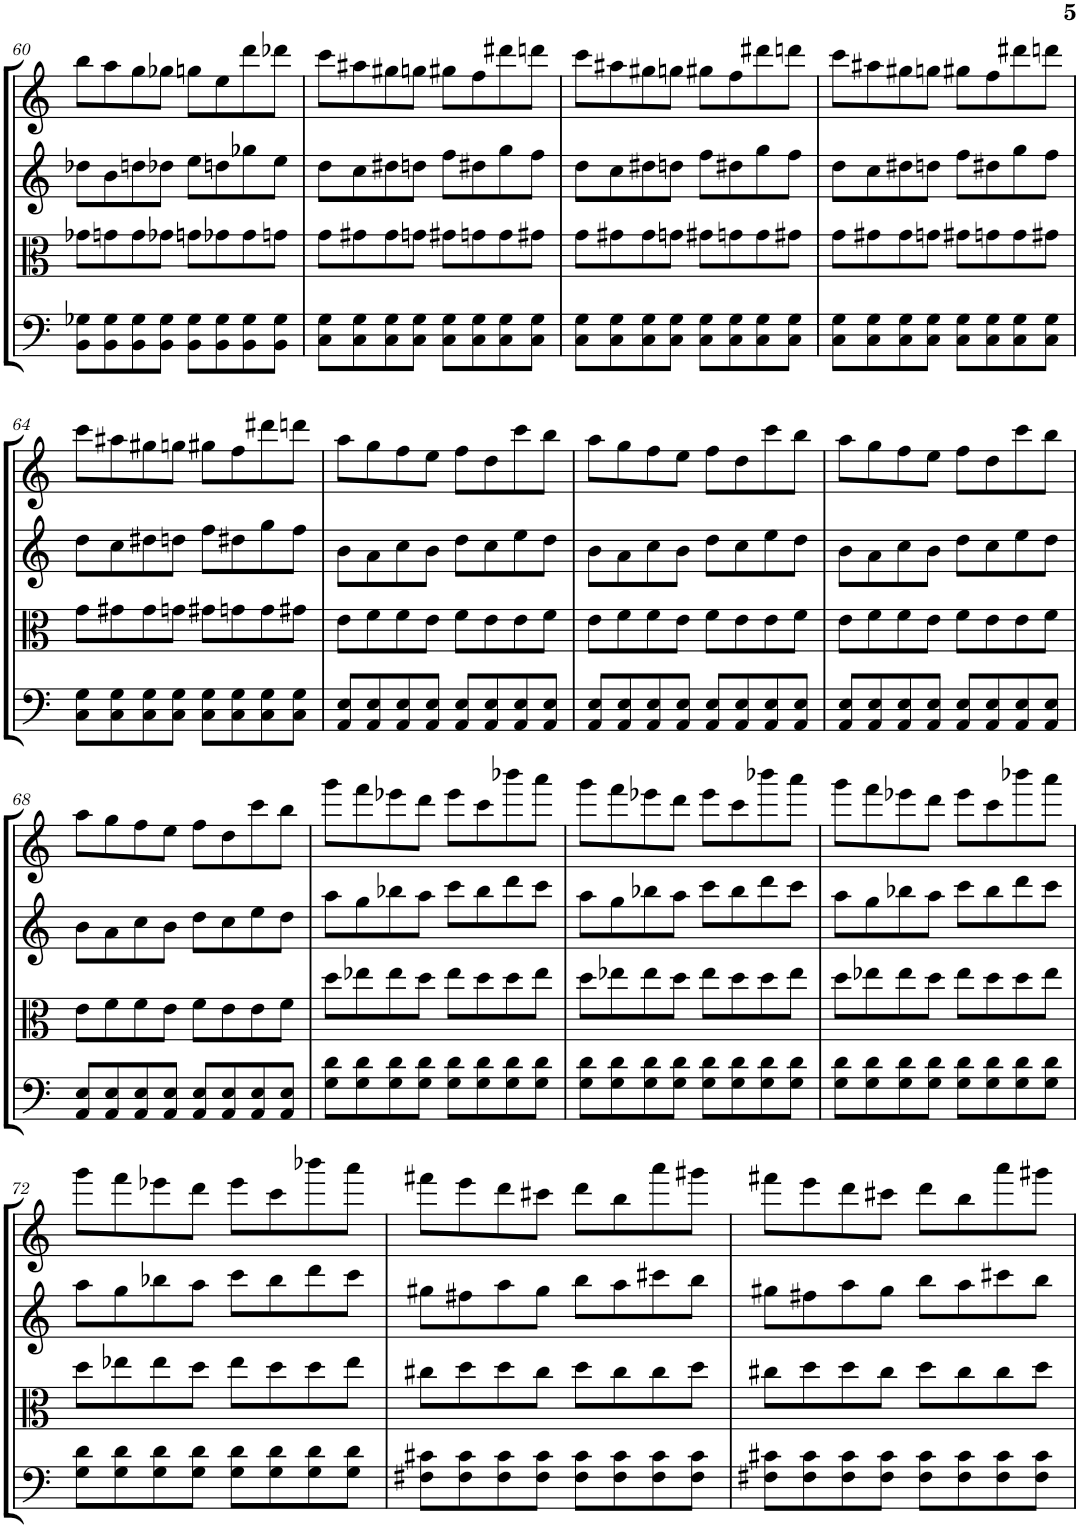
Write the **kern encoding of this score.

**kern	**kern	**kern	**kern
*part4	*part3	*part2	*part1
*staff4	*staff3	*staff2	*staff1
*I"Violoncello	*I"Viola	*I"Violin II	*I"Violin I
*I'Vc	*I'Vla	*I'Vln	*I'Vln
!!LO:PB:g=z
*clefF4	*clefC3	*clefG2	*clefG2
*k[]	*k[]	*k[]	*k[]
*M4/4	*M4/4	*M4/4	*M4/4
=60	=60	=60	=60
8BB\ 8G-X\L	8g-X\L	8dd-X\L	8bb\L
8BB\ 8G-\	8gn\	8b\	8aa\
8BB\ 8G-\	8g\	8ddn\	8gg\
8BB\ 8G-\J	8g-X\J	8dd-X\J	8gg-X\J
8BB\ 8G-\L	8gn\L	8ee\L	8ggn\L
8BB\ 8G-\	8g-X\	8ddn\	8ee\
8BB\ 8G-\	8g-\	8gg-X\	8ddd\
8BB\ 8G-\J	8gn\J	8ee\J	8ddd-X\J
=61	=61	=61	=61
8C\ 8G\L	8g\L	8dd\L	8ccc\L
8C\ 8G\	8g#X\	8cc\	8aa#X\
8C\ 8G\	8g#\	8dd#X\	8gg#X\
8C\ 8G\J	8gn\J	8ddn\J	8ggn\J
8C\ 8G\L	8g#X\L	8ff\L	8gg#X\L
8C\ 8G\	8gn\	8dd#X\	8ff\
8C\ 8G\	8g\	8gg\	8ddd#X\
8C\ 8G\J	8g#X\J	8ff\J	8dddn\J
=62	=62	=62	=62
8C\ 8G\L	8g\L	8dd\L	8ccc\L
8C\ 8G\	8g#X\	8cc\	8aa#X\
8C\ 8G\	8g#\	8dd#X\	8gg#X\
8C\ 8G\J	8gn\J	8ddn\J	8ggn\J
8C\ 8G\L	8g#X\L	8ff\L	8gg#X\L
8C\ 8G\	8gn\	8dd#X\	8ff\
8C\ 8G\	8g\	8gg\	8ddd#X\
8C\ 8G\J	8g#X\J	8ff\J	8dddn\J
=63	=63	=63	=63
8C\ 8G\L	8g\L	8dd\L	8ccc\L
8C\ 8G\	8g#X\	8cc\	8aa#X\
8C\ 8G\	8g#\	8dd#X\	8gg#X\
8C\ 8G\J	8gn\J	8ddn\J	8ggn\J
8C\ 8G\L	8g#X\L	8ff\L	8gg#X\L
8C\ 8G\	8gn\	8dd#X\	8ff\
8C\ 8G\	8g\	8gg\	8ddd#X\
8C\ 8G\J	8g#X\J	8ff\J	8dddn\J
!!LO:LB:g=z
=64	=64	=64	=64
8C\ 8G\L	8g\L	8dd\L	8ccc\L
8C\ 8G\	8g#X\	8cc\	8aa#X\
8C\ 8G\	8g#\	8dd#X\	8gg#X\
8C\ 8G\J	8gn\J	8ddn\J	8ggn\J
8C\ 8G\L	8g#X\L	8ff\L	8gg#X\L
8C\ 8G\	8gn\	8dd#X\	8ff\
8C\ 8G\	8g\	8gg\	8ddd#X\
8C\ 8G\J	8g#X\J	8ff\J	8dddn\J
=65	=65	=65	=65
8AA/ 8E/L	8e\L	8b\L	8aa\L
8AA/ 8E/	8f\	8a\	8gg\
8AA/ 8E/	8f\	8cc\	8ff\
8AA/ 8E/J	8e\J	8b\J	8ee\J
8AA/ 8E/L	8f\L	8dd\L	8ff\L
8AA/ 8E/	8e\	8cc\	8dd\
8AA/ 8E/	8e\	8ee\	8ccc\
8AA/ 8E/J	8f\J	8dd\J	8bb\J
=66	=66	=66	=66
8AA/ 8E/L	8e\L	8b\L	8aa\L
8AA/ 8E/	8f\	8a\	8gg\
8AA/ 8E/	8f\	8cc\	8ff\
8AA/ 8E/J	8e\J	8b\J	8ee\J
8AA/ 8E/L	8f\L	8dd\L	8ff\L
8AA/ 8E/	8e\	8cc\	8dd\
8AA/ 8E/	8e\	8ee\	8ccc\
8AA/ 8E/J	8f\J	8dd\J	8bb\J
=67	=67	=67	=67
8AA/ 8E/L	8e\L	8b\L	8aa\L
8AA/ 8E/	8f\	8a\	8gg\
8AA/ 8E/	8f\	8cc\	8ff\
8AA/ 8E/J	8e\J	8b\J	8ee\J
8AA/ 8E/L	8f\L	8dd\L	8ff\L
8AA/ 8E/	8e\	8cc\	8dd\
8AA/ 8E/	8e\	8ee\	8ccc\
8AA/ 8E/J	8f\J	8dd\J	8bb\J
!!LO:LB:g=z
=68	=68	=68	=68
8AA/ 8E/L	8e\L	8b\L	8aa\L
8AA/ 8E/	8f\	8a\	8gg\
8AA/ 8E/	8f\	8cc\	8ff\
8AA/ 8E/J	8e\J	8b\J	8ee\J
8AA/ 8E/L	8f\L	8dd\L	8ff\L
8AA/ 8E/	8e\	8cc\	8dd\
8AA/ 8E/	8e\	8ee\	8ccc\
8AA/ 8E/J	8f\J	8dd\J	8bb\J
=69	=69	=69	=69
8G\ 8d\L	8dd\L	8aa\L	8ggg\L
8G\ 8d\	8ee-X\	8gg\	8fff\
8G\ 8d\	8ee-\	8bb-X\	8eee-X\
8G\ 8d\J	8dd\J	8aa\J	8ddd\J
8G\ 8d\L	8ee-\L	8ccc\L	8eee-\L
8G\ 8d\	8dd\	8bb-\	8ccc\
8G\ 8d\	8dd\	8ddd\	8bbb-X\
8G\ 8d\J	8ee-\J	8ccc\J	8aaa\J
=70	=70	=70	=70
8G\ 8d\L	8dd\L	8aa\L	8ggg\L
8G\ 8d\	8ee-X\	8gg\	8fff\
8G\ 8d\	8ee-\	8bb-X\	8eee-X\
8G\ 8d\J	8dd\J	8aa\J	8ddd\J
8G\ 8d\L	8ee-\L	8ccc\L	8eee-\L
8G\ 8d\	8dd\	8bb-\	8ccc\
8G\ 8d\	8dd\	8ddd\	8bbb-X\
8G\ 8d\J	8ee-\J	8ccc\J	8aaa\J
=71	=71	=71	=71
8G\ 8d\L	8dd\L	8aa\L	8ggg\L
8G\ 8d\	8ee-X\	8gg\	8fff\
8G\ 8d\	8ee-\	8bb-X\	8eee-X\
8G\ 8d\J	8dd\J	8aa\J	8ddd\J
8G\ 8d\L	8ee-\L	8ccc\L	8eee-\L
8G\ 8d\	8dd\	8bb-\	8ccc\
8G\ 8d\	8dd\	8ddd\	8bbb-X\
8G\ 8d\J	8ee-\J	8ccc\J	8aaa\J
!!LO:LB:g=z
=72	=72	=72	=72
8G\ 8d\L	8dd\L	8aa\L	8ggg\L
8G\ 8d\	8ee-X\	8gg\	8fff\
8G\ 8d\	8ee-\	8bb-X\	8eee-X\
8G\ 8d\J	8dd\J	8aa\J	8ddd\J
8G\ 8d\L	8ee-\L	8ccc\L	8eee-\L
8G\ 8d\	8dd\	8bb-\	8ccc\
8G\ 8d\	8dd\	8ddd\	8bbb-X\
8G\ 8d\J	8ee-\J	8ccc\J	8aaa\J
=73	=73	=73	=73
8F#X\ 8c#X\L	8cc#X\L	8gg#X\L	8fff#X\L
8F#\ 8c#\	8dd\	8ff#X\	8eee\
8F#\ 8c#\	8dd\	8aa\	8ddd\
8F#\ 8c#\J	8cc#\J	8gg#\J	8ccc#X\J
8F#\ 8c#\L	8dd\L	8bb\L	8ddd\L
8F#\ 8c#\	8cc#\	8aa\	8bb\
8F#\ 8c#\	8cc#\	8ccc#X\	8aaa\
8F#\ 8c#\J	8dd\J	8bb\J	8ggg#X\J
=74	=74	=74	=74
8F#X\ 8c#X\L	8cc#X\L	8gg#X\L	8fff#X\L
8F#\ 8c#\	8dd\	8ff#X\	8eee\
8F#\ 8c#\	8dd\	8aa\	8ddd\
8F#\ 8c#\J	8cc#\J	8gg#\J	8ccc#X\J
8F#\ 8c#\L	8dd\L	8bb\L	8ddd\L
8F#\ 8c#\	8cc#\	8aa\	8bb\
8F#\ 8c#\	8cc#\	8ccc#X\	8aaa\
8F#\ 8c#\J	8dd\J	8bb\J	8ggg#X\J
=	=	=	=
*-	*-	*-	*-
